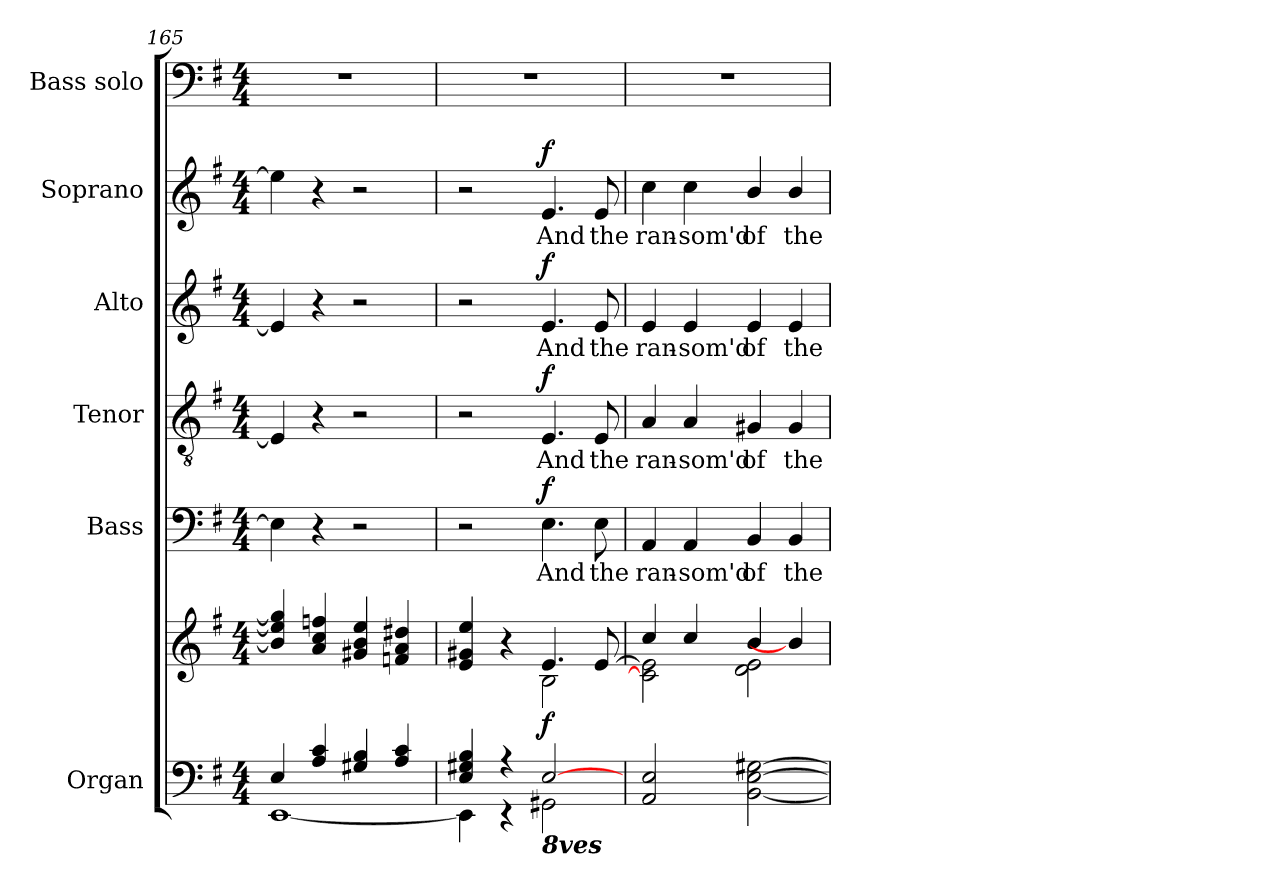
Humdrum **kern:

**kern	**kern	**dynam	**kern	**text	**dynam	**kern	**text	**dynam	**kern	**text	**dynam	**kern	**text	**dynam	**kern
*part6	*part6	*part6	*part5	*part5	*part5	*part4	*part4	*part4	*part3	*part3	*part3	*part2	*part2	*part2	*part1
*staff7	*staff6	*staff6/7	*staff5	*staff5	*staff5	*staff4	*staff4	*staff4	*staff3	*staff3	*staff3	*staff2	*staff2	*staff2	*staff1
*I"Organ	*	*	*I"Bass	*	*	*I"Tenor	*	*	*I"Alto	*	*	*I"Soprano	*	*	*I"Bass solo
*	*	*	*I'B	*	*	*I'T	*	*	*I'A	*	*	*I'S	*	*	*I'B
*clefF4	*clefG2	*	*clefF4	*	*	*clefGv2	*	*	*clefG2	*	*	*clefG2	*	*	*clefF4
*k[f#]	*k[f#]	*	*k[f#]	*	*	*k[f#]	*	*	*k[f#]	*	*	*k[f#]	*	*	*k[f#]
*G:	*G:	*	*G:	*	*	*G:	*	*	*G:	*	*	*G:	*	*	*G:
*M4/4	*M4/4	*	*M4/4	*	*	*M4/4	*	*	*M4/4	*	*	*M4/4	*	*	*M4/4
=165	=165	=165	=165	=165	=165	=165	=165	=165	=165	=165	=165	=165	=165	=165	=165
*^	*^	*	*	*	*	*	*	*	*	*	*	*	*	*	*
4E/	[1EE\	4b/] 4ee/] 4gg#/]	2ryy	.	4E]	.	.	4E]	.	.	4e]	.	.	4ee]	.	.	1r
4A/ 4c/	.	4a/ 4cc/ 4ffn/	.	.	4r	.	.	4r	.	.	4r	.	.	4r	.	.	.
4G#X/ 4B/	.	4g#X/ 4b/ 4ee/	2ryy	.	2r	.	.	2r	.	.	2r	.	.	2r	.	.	.
4A/ 4c/	.	4fn/ 4a/ 4dd#X/	.	.	.	.	.	.	.	.	.	.	.	.	.	.	.
=166	=166	=166	=166	=166	=166	=166	=166	=166	=166	=166	=166	=166	=166	=166	=166	=166	=166
4E/ 4G#X/ 4B/	4EE\]	4e/ 4g#X/ 4ee/	2ryy	.	2r	.	.	2r	.	.	2r	.	.	2r	.	.	1r
4r	4r	4r	.	.	.	.	.	.	.	.	.	.	.	.	.	.	.
!LO:TX:b:Bi:t=8ves	!	!	!	!	!	!	!	!	!	!	!	!	!	!	!	!	!
!	!	!	!	!LO:DY:a=2	!	!LO:LY:b	!LO:DY:b	!	!LO:LY:b	!LO:DY:b	!	!LO:LY:b	!LO:DY:b	!	!LO:LY:b	!LO:DY:b	!
[2E/	2GG#X\	4.e/	2B\	f	4.E	And	f	4.E	And	f	4.e	And	f	4.e	And	f	.
!	!	!	!	!	!	!LO:LY:b	!	!	!LO:LY:b	!	!	!LO:LY:b	!	!	!LO:LY:b	!	!
.	.	[8e/	.	.	8E	the	.	8E	the	.	8e	the	.	8e	the	.	.
=167	=167	=167	=167	=167	=167	=167	=167	=167	=167	=167	=167	=167	=167	=167	=167	=167	=167
!	!	!	!	!	!	!LO:LY:b	!	!	!LO:LY:b	!	!	!LO:LY:b	!	!	!LO:LY:b	!	!
2AA/ 2E/	2ryy	4cc/	2c\] 2e\]	.	4AA	ran-	.	4A	ran-	.	4e	ran-	.	4cc	ran-	.	1r
!	!	!	!	!	!	!LO:LY:b	!	!	!LO:LY:b	!	!	!LO:LY:b	!	!	!LO:LY:b	!	!
.	.	4cc/	.	.	4AA	-som'd	.	4A	-som'd	.	4e	-som'd	.	4cc	-som'd	.	.
!	!	!	!	!	!	!LO:LY:b	!	!	!LO:LY:b	!	!	!LO:LY:b	!	!	!LO:LY:b	!	!
[2BB\ [2E\ [2G#X\	2ryy	4b/	2d\ 2e\	.	4BB	of	.	4G#X	of	.	4e	of	.	4b/	of	.	.
!	!	!	!	!	!	!LO:LY:b	!	!	!LO:LY:b	!	!	!LO:LY:b	!	!	!LO:LY:b	!	!
.	.	4b/]	.	.	4BB	the	.	4G#	the	.	4e	the	.	4b/	the	.	.
*v	*v	*	*	*	*	*	*	*	*	*	*	*	*	*	*	*	*
*	*v	*v	*	*	*	*	*	*	*	*	*	*	*	*	*	*
=	=	=	=	=	=	=	=	=	=	=	=	=	=	=	=
*-	*-	*-	*-	*-	*-	*-	*-	*-	*-	*-	*-	*-	*-	*-	*-
